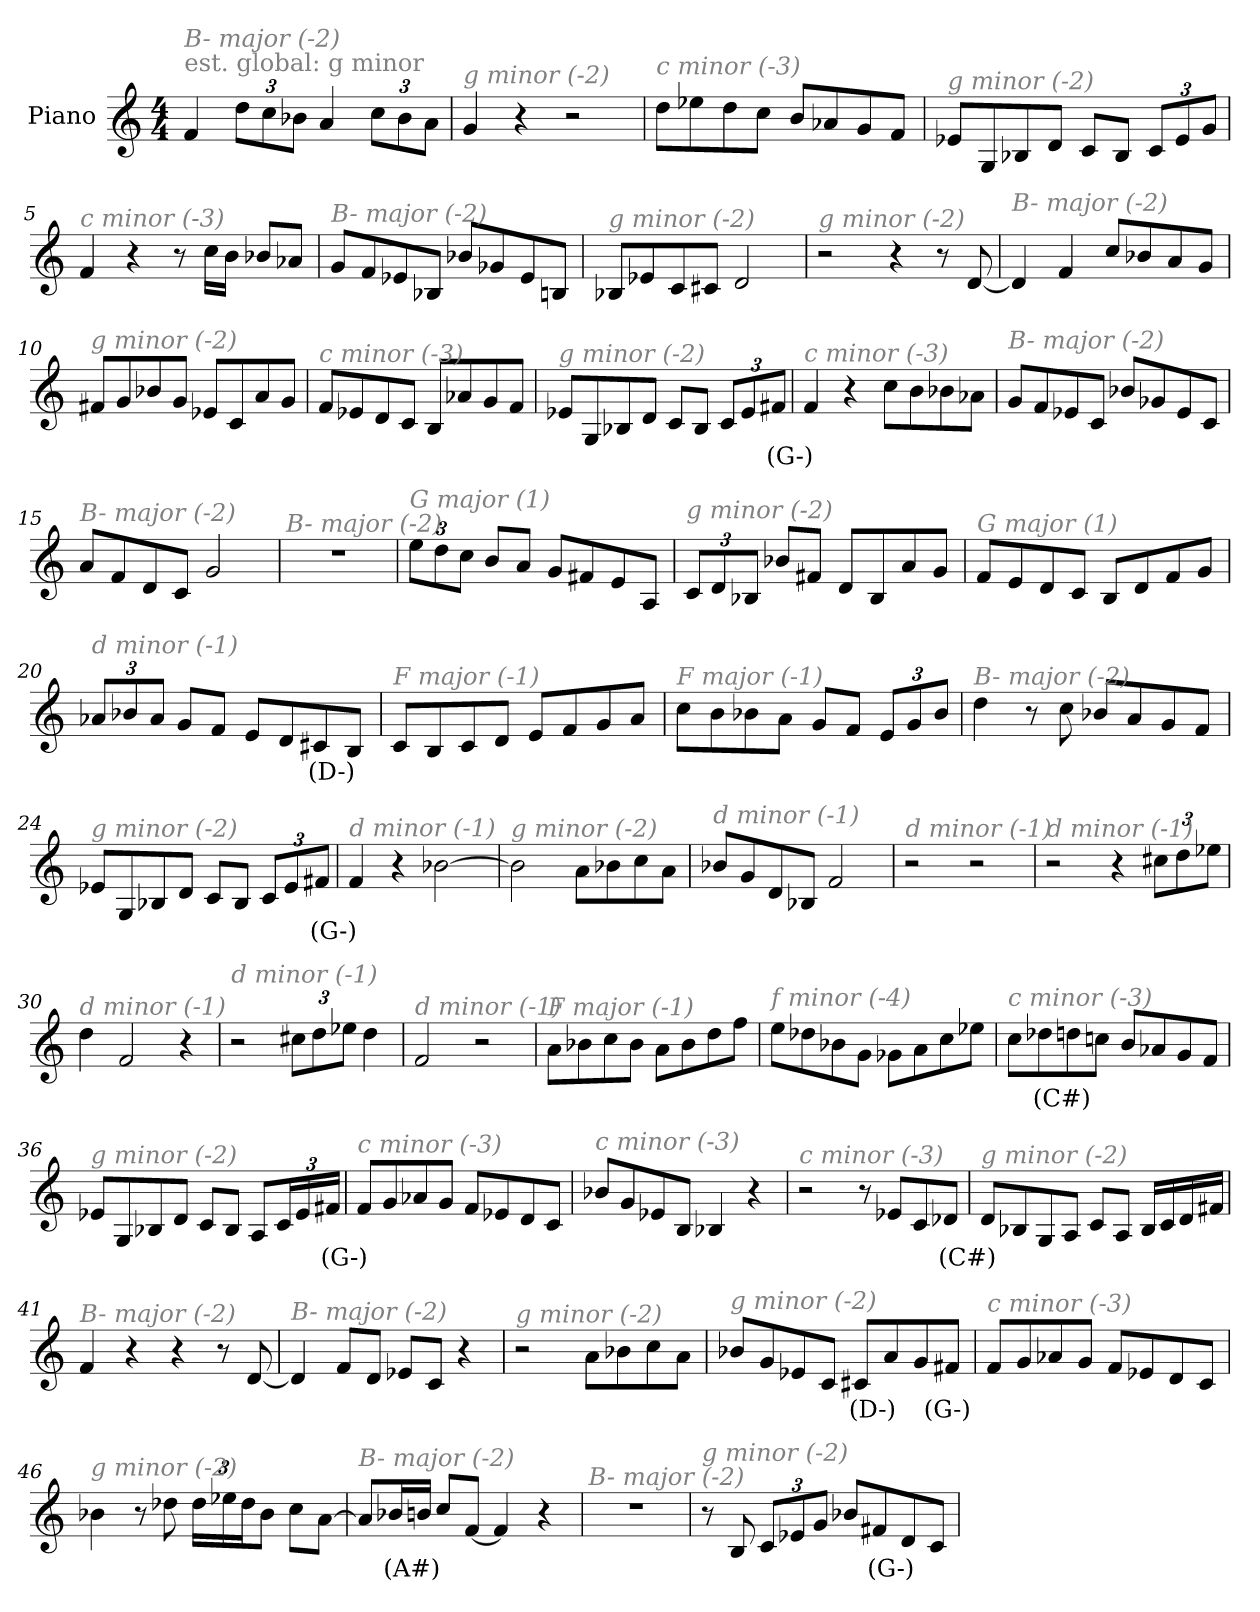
**kern	**text
*part1	*part1
*staff1	*staff1
*I"Piano	*
*I'Pno	*
*clefG2	*
*k[]	*
*M4/4	*
*MM320	*
=1	=1
!LO:TX:a:color=#808080:t=est. global&colon; g minor	!
!LO:TX:i:color=#808080:t=B- major (-2)	!
4f/	.
*Xbrackettup	*
12dd\L	.
12cc\	.
12b-X\J	.
4a/	.
12cc\L	.
12b-\	.
12a\J	.
=2	=2
!LO:TX:i:color=#808080:t=g minor (-2)	!
4g/	.
4r	.
2r	.
=3	=3
!LO:TX:i:color=#808080:t=c minor (-3)	!
8dd\L	.
8ee-X\	.
8dd\	.
8cc\J	.
8b/L	.
8a-X/	.
8g/	.
8f/J	.
=4	=4
!LO:TX:i:color=#808080:t=g minor (-2)	!
8e-X/L	.
8G/	.
8B-X/	.
8d/J	.
8c/L	.
8B-/J	.
12c/L	.
12e-/	.
12g/J	.
!!LO:LB:g=z
=5	=5
!LO:TX:i:color=#808080:t=c minor (-3)	!
4f/	.
4r	.
8r	.
16cc\LL	.
16b\JJ	.
8b-X/L	.
8a-X/J	.
=6	=6
!LO:TX:i:color=#808080:t=B- major (-2)	!
8g/L	.
8f/	.
8e-X/	.
8B-X/J	.
8b-X/L	.
8g-X/	.
8e-/	.
8Bn/J	.
=7	=7
!LO:TX:i:color=#808080:t=g minor (-2)	!
8B-X/L	.
8e-X/	.
8c/	.
8c#X/J	.
2d/	.
=8	=8
!LO:TX:i:color=#808080:t=g minor (-2)	!
2r	.
4r	.
8r	.
[8d/	.
!!LO:LB:g=z
=9	=9
!LO:TX:i:color=#808080:t=B- major (-2)	!
4d/]	.
4f/	.
8cc/L	.
8b-X/	.
8a/	.
8g/J	.
=10	=10
!LO:TX:i:color=#808080:t=g minor (-2)	!
8f#X/L	.
8g/	.
8b-X/	.
8g/J	.
8e-X/L	.
8c/	.
8a/	.
8g/J	.
=11	=11
!LO:TX:i:color=#808080:t=c minor (-3)	!
8f/L	.
8e-X/	.
8d/	.
8c/J	.
8B/L	.
8a-X/	.
8g/	.
8f/J	.
=12	=12
!LO:TX:i:color=#808080:t=g minor (-2)	!
8e-X/L	.
8G/	.
8B-X/	.
8d/J	.
8c/L	.
8B-/J	.
12c/L	.
12e-/	.
12f#Xi/J	(G-)
!!LO:LB:g=z
=13	=13
!LO:TX:i:color=#808080:t=c minor (-3)	!
4f/	.
4r	.
8cc\L	.
8b\	.
8b-X\	.
8a-X\J	.
=14	=14
!LO:TX:i:color=#808080:t=B- major (-2)	!
8g/L	.
8f/	.
8e-X/	.
8c/J	.
8b-X/L	.
8g-X/	.
8e-/	.
8c/J	.
=15	=15
!LO:TX:i:color=#808080:t=B- major (-2)	!
8a/L	.
8f/	.
8d/	.
8c/J	.
2g/	.
=16	=16
!LO:TX:i:color=#808080:t=B- major (-2)	!
1r	.
=17	=17
!LO:TX:i:color=#808080:t=G major (1)	!
12ee\L	.
12dd\	.
12cc\J	.
8b/L	.
8a/J	.
8g/L	.
8f#X/	.
8e/	.
8A/J	.
!!LO:LB:g=z
=18	=18
!LO:TX:i:color=#808080:t=g minor (-2)	!
12c/L	.
12d/	.
12B-X/J	.
8b-X/L	.
8f#X/J	.
8d/L	.
8B-/	.
8a/	.
8g/J	.
=19	=19
!LO:TX:i:color=#808080:t=G major (1)	!
8f/L	.
8e/	.
8d/	.
8c/J	.
8B/L	.
8d/	.
8f/	.
8g/J	.
=20	=20
!LO:TX:i:color=#808080:t=d minor (-1)	!
12a-X/L	.
12b-X/	.
12a-/J	.
8g/L	.
8f/J	.
8e/L	.
8d/	.
8c#Xi/	(D-)
8B/J	.
=21	=21
!LO:TX:i:color=#808080:t=F major (-1)	!
8c/L	.
8B/	.
8c/	.
8d/J	.
8e/L	.
8f/	.
8g/	.
8a/J	.
!!LO:LB:g=z
=22	=22
!LO:TX:i:color=#808080:t=F major (-1)	!
8cc\L	.
8b\	.
8b-X\	.
8a\J	.
8g/L	.
8f/J	.
12e/L	.
12g/	.
12b-/J	.
=23	=23
!LO:TX:i:color=#808080:t=B- major (-2)	!
4dd\	.
8r	.
8cc\	.
8b-X/L	.
8a/	.
8g/	.
8f/J	.
=24	=24
!LO:TX:i:color=#808080:t=g minor (-2)	!
8e-X/L	.
8G/	.
8B-X/	.
8d/J	.
8c/L	.
8B-/J	.
12c/L	.
12e-/	.
12f#Xi/J	(G-)
=25	=25
!LO:TX:i:color=#808080:t=d minor (-1)	!
4f/	.
4r	.
[2b-X\	.
!!LO:LB:g=z
=26	=26
!LO:TX:i:color=#808080:t=g minor (-2)	!
2b-\]	.
8a\L	.
8b-X\	.
8cc\	.
8a\J	.
=27	=27
!LO:TX:i:color=#808080:t=d minor (-1)	!
8b-X/L	.
8g/	.
8d/	.
8B-X/J	.
2f/	.
=28	=28
!LO:TX:i:color=#808080:t=d minor (-1)	!
2r	.
2r	.
=29	=29
!LO:TX:i:color=#808080:t=d minor (-1)	!
2r	.
4r	.
12cc#X\L	.
12dd\	.
12ee-X\J	.
=30	=30
!LO:TX:i:color=#808080:t=d minor (-1)	!
4dd\	.
2f/	.
4r	.
=31	=31
!LO:TX:i:color=#808080:t=d minor (-1)	!
2r	.
12cc#X\L	.
12dd\	.
12ee-X\J	.
4dd\	.
!!LO:LB:g=z
=32	=32
!LO:TX:i:color=#808080:t=d minor (-1)	!
2f/	.
2r	.
=33	=33
!LO:TX:i:color=#808080:t=F major (-1)	!
8a\L	.
8b-X\	.
8cc\	.
8b-\J	.
8a\L	.
8b-\	.
8dd\	.
8ff\J	.
=34	=34
!LO:TX:i:color=#808080:t=f minor (-4)	!
8ee\L	.
8dd-X\	.
8b-X\	.
8g\J	.
8g-X\L	.
8a\	.
8cc\	.
8ee-X\J	.
=35	=35
!LO:TX:i:color=#808080:t=c minor (-3)	!
8cc\L	.
8dd-Xi\	(C#)
8dd\	.
8ccn\J	.
8b/L	.
8a-X/	.
8g/	.
8f/J	.
!!LO:LB:g=z
=36	=36
!LO:TX:i:color=#808080:t=g minor (-2)	!
8e-X/L	.
8G/	.
8B-X/	.
8d/J	.
8c/L	.
8B-/J	.
8A/L	.
24c/L	.
24e-/	.
24f#Xi/JJ	(G-)
=37	=37
!LO:TX:i:color=#808080:t=c minor (-3)	!
8f/L	.
8g/	.
8a-X/	.
8g/J	.
8f/L	.
8e-X/	.
8d/	.
8c/J	.
=38	=38
!LO:TX:i:color=#808080:t=c minor (-3)	!
8b-X/L	.
8g/	.
8e-X/	.
8B/J	.
4B-X/	.
4r	.
=39	=39
!LO:TX:i:color=#808080:t=c minor (-3)	!
2r	.
8r	.
8e-X/L	.
8c/	.
8d-Xi/J	(C#)
!!LO:LB:g=z
=40	=40
!LO:TX:i:color=#808080:t=g minor (-2)	!
8d/L	.
8B-X/	.
8G/	.
8A/J	.
8c/L	.
8A/J	.
16B-/LL	.
16c/	.
16d/	.
16f#X/JJ	.
=41	=41
!LO:TX:i:color=#808080:t=B- major (-2)	!
4f/	.
4r	.
4r	.
8r	.
[8d/	.
=42	=42
!LO:TX:i:color=#808080:t=B- major (-2)	!
4d/]	.
8f/L	.
8d/J	.
8e-X/L	.
8c/J	.
4r	.
=43	=43
!LO:TX:i:color=#808080:t=g minor (-2)	!
2r	.
8a\L	.
8b-X\	.
8cc\	.
8a\J	.
!!LO:PB:g=z
=44	=44
!LO:TX:i:color=#808080:t=g minor (-2)	!
8b-X/L	.
8g/	.
8e-X/	.
8c/J	.
8c#Xi/L	(D-)
8a/	.
8g/	.
8f#Xi/J	(G-)
=45	=45
!LO:TX:i:color=#808080:t=c minor (-3)	!
8f/L	.
8g/	.
8a-X/	.
8g/J	.
8f/L	.
8e-X/	.
8d/	.
8c/J	.
=46	=46
!LO:TX:i:color=#808080:t=g minor (-2)	!
4b-X\	.
8r	.
8dd-X\	.
24dd-\LL	.
24ee-X\	.
24dd-\J	.
8b-\J	.
8cc\L	.
[8a\J	.
=47	=47
!LO:TX:i:color=#808080:t=B- major (-2)	!
8a/L]	.
16b-Xi/L	(A#)
16b/JJ	.
8cc/L	.
[8f/J	.
4f/]	.
4r	.
=48	=48
!LO:TX:i:color=#808080:t=B- major (-2)	!
1r	.
!!LO:LB:g=z
=49	=49
!LO:TX:i:color=#808080:t=g minor (-2)	!
8r	.
8B/	.
12c/L	.
12e-X/	.
12g/J	.
8b-X/L	.
8f#Xi/	(G-)
8d/	.
8c/J	.
=	=
*-	*-
